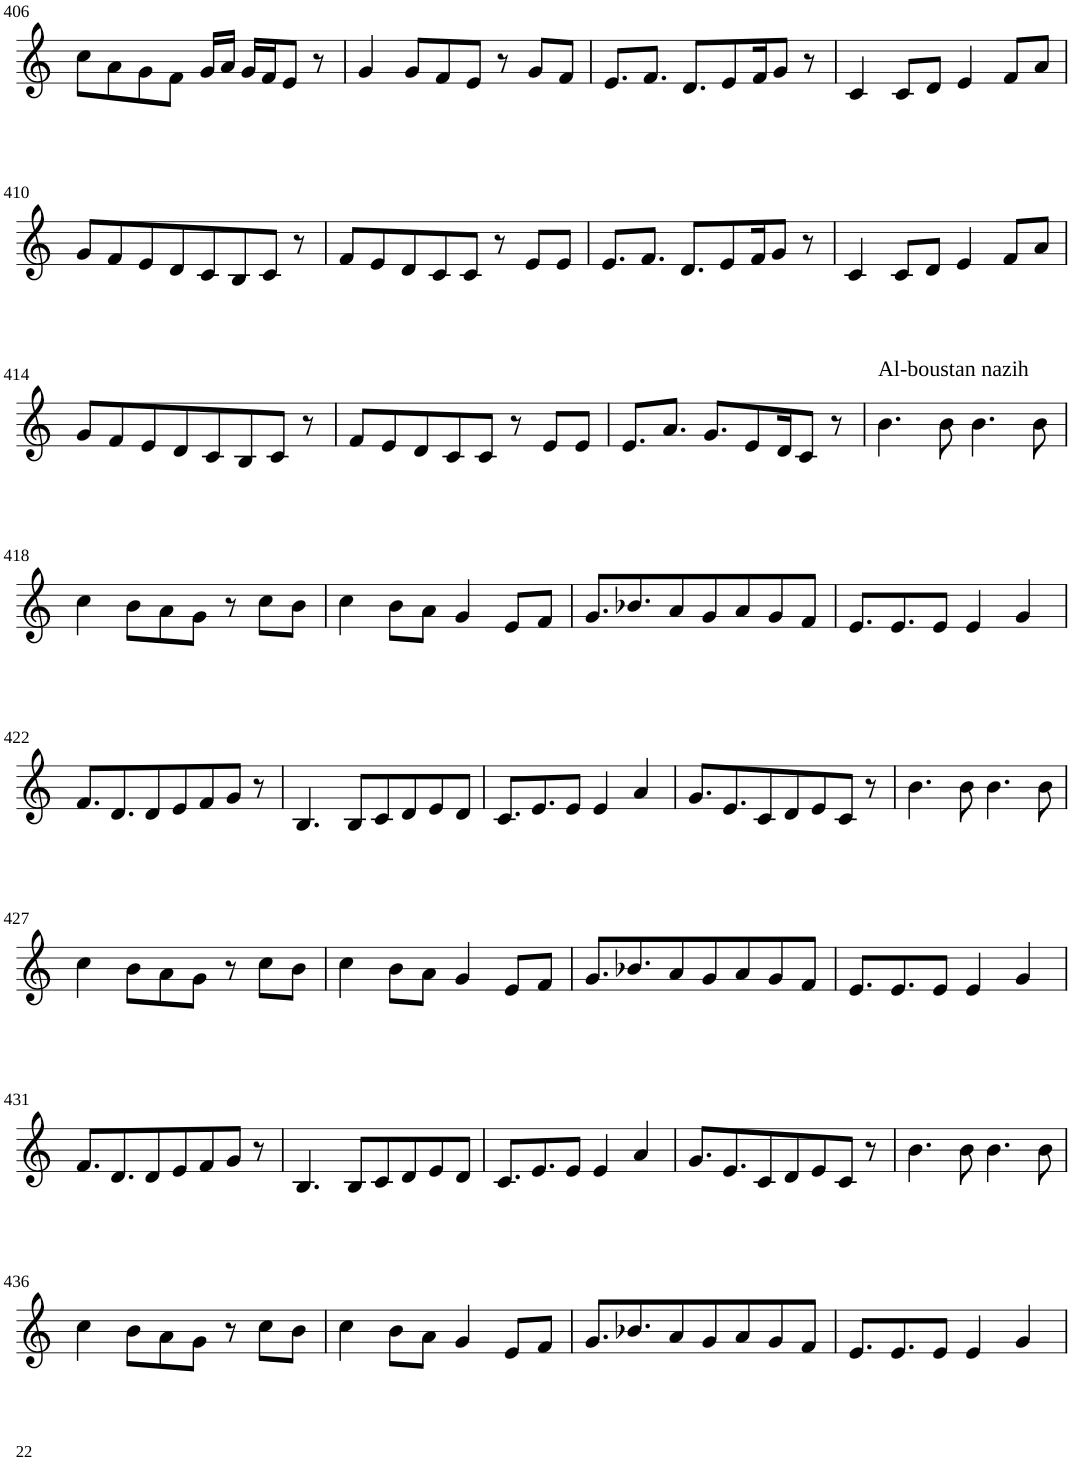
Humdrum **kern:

**kern
*part1
*staff1
*I"Violin
!!LO:PB:g=z
*clefG2
*k[]
*M8/8
=406
8cc\L
8a\
8g\
8f\J
16g/LL
16a/JJ
16g/LL
16f/J
8e/J
8r
=407
4g/
8g/L
8f/
8e/J
8r
8g/L
8f/J
=408
8.e/L
8.f/J
8.d/L
8e/
16f/K
8g/J
8r
=409
4c/
8c/L
8d/J
4e/
8f/L
8a/J
!!LO:LB:g=z
=410
8g/L
8f/
8e/
8d/
8c/
8B/
8c/J
8r
=411
8f/L
8e/
8d/
8c/
8c/J
8r
8e/L
8e/J
=412
8.e/L
8.f/J
8.d/L
8e/
16f/K
8g/J
8r
=413
4c/
8c/L
8d/J
4e/
8f/L
8a/J
!!LO:LB:g=z
=414
8g/L
8f/
8e/
8d/
8c/
8B/
8c/J
8r
=415
8f/L
8e/
8d/
8c/
8c/J
8r
8e/L
8e/J
=416
8.e/L
8.a/J
8.g/L
8e/
16d/K
8c/J
8r
=417
!LO:TX:a:t=Al-boustan nazih
4.b\
8b\
4.b\
8b\
!!LO:LB:g=z
=418
4cc\
8b\L
8a\
8g\J
8r
8cc\L
8b\J
=419
4cc\
8b\L
8a\J
4g/
8e/L
8f/J
=420
8.g/L
8.b-X/
8a/
8g/
8a/
8g/
8f/J
=421
8.e/L
8.e/
8e/J
4e/
4g/
!!LO:LB:g=z
=422
8.f/L
8.d/
8d/
8e/
8f/
8g/J
8r
=423
4.B/
8B/L
8c/
8d/
8e/
8d/J
=424
8.c/L
8.e/
8e/J
4e/
4a/
=425
8.g/L
8.e/
8c/
8d/
8e/
8c/J
8r
=426
4.b\
8b\
4.b\
8b\
!!LO:LB:g=z
=427
4cc\
8b\L
8a\
8g\J
8r
8cc\L
8b\J
=428
4cc\
8b\L
8a\J
4g/
8e/L
8f/J
=429
8.g/L
8.b-X/
8a/
8g/
8a/
8g/
8f/J
=430
8.e/L
8.e/
8e/J
4e/
4g/
!!LO:LB:g=z
=431
8.f/L
8.d/
8d/
8e/
8f/
8g/J
8r
=432
4.B/
8B/L
8c/
8d/
8e/
8d/J
=433
8.c/L
8.e/
8e/J
4e/
4a/
=434
8.g/L
8.e/
8c/
8d/
8e/
8c/J
8r
=435
4.b\
8b\
4.b\
8b\
!!LO:LB:g=z
=436
4cc\
8b\L
8a\
8g\J
8r
8cc\L
8b\J
=437
4cc\
8b\L
8a\J
4g/
8e/L
8f/J
=438
8.g/L
8.b-X/
8a/
8g/
8a/
8g/
8f/J
=439
8.e/L
8.e/
8e/J
4e/
4g/
=
*-
